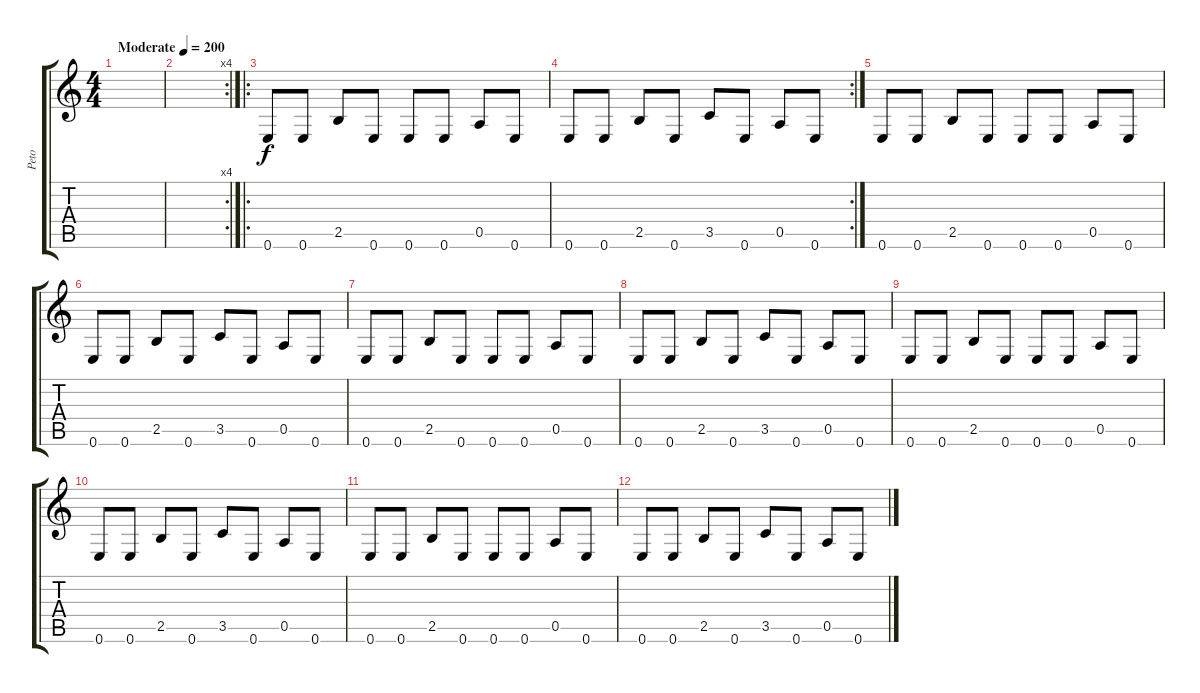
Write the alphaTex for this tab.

\track ("Peto" "Peto") {instrument distortionguitar}
\staff {score tabs}
\tuning (E4 B3 G3 D3 A2 E2) {hide}
\ts (4 4)
\tempo (200 "Moderate")
\clef g2
\ks c
|
\rc 4
|
\ro
0.6.8 0.6.8 2.5.8 0.6.8 0.6.8 0.6.8 0.5.8 0.6.8 |
\rc 2
0.6.8 0.6.8 2.5.8 0.6.8 3.5.8 0.6.8 0.5.8 0.6.8 |
0.6.8 0.6.8 2.5.8 0.6.8 0.6.8 0.6.8 0.5.8 0.6.8 |
0.6.8 0.6.8 2.5.8 0.6.8 3.5.8 0.6.8 0.5.8 0.6.8 |
0.6.8 0.6.8 2.5.8 0.6.8 0.6.8 0.6.8 0.5.8 0.6.8 |
0.6.8 0.6.8 2.5.8 0.6.8 3.5.8 0.6.8 0.5.8 0.6.8 |
0.6.8 0.6.8 2.5.8 0.6.8 0.6.8 0.6.8 0.5.8 0.6.8 |
0.6.8 0.6.8 2.5.8 0.6.8 3.5.8 0.6.8 0.5.8 0.6.8 |
0.6.8 0.6.8 2.5.8 0.6.8 0.6.8 0.6.8 0.5.8 0.6.8 |
0.6.8 0.6.8 2.5.8 0.6.8 3.5.8 0.6.8 0.5.8 0.6.8
